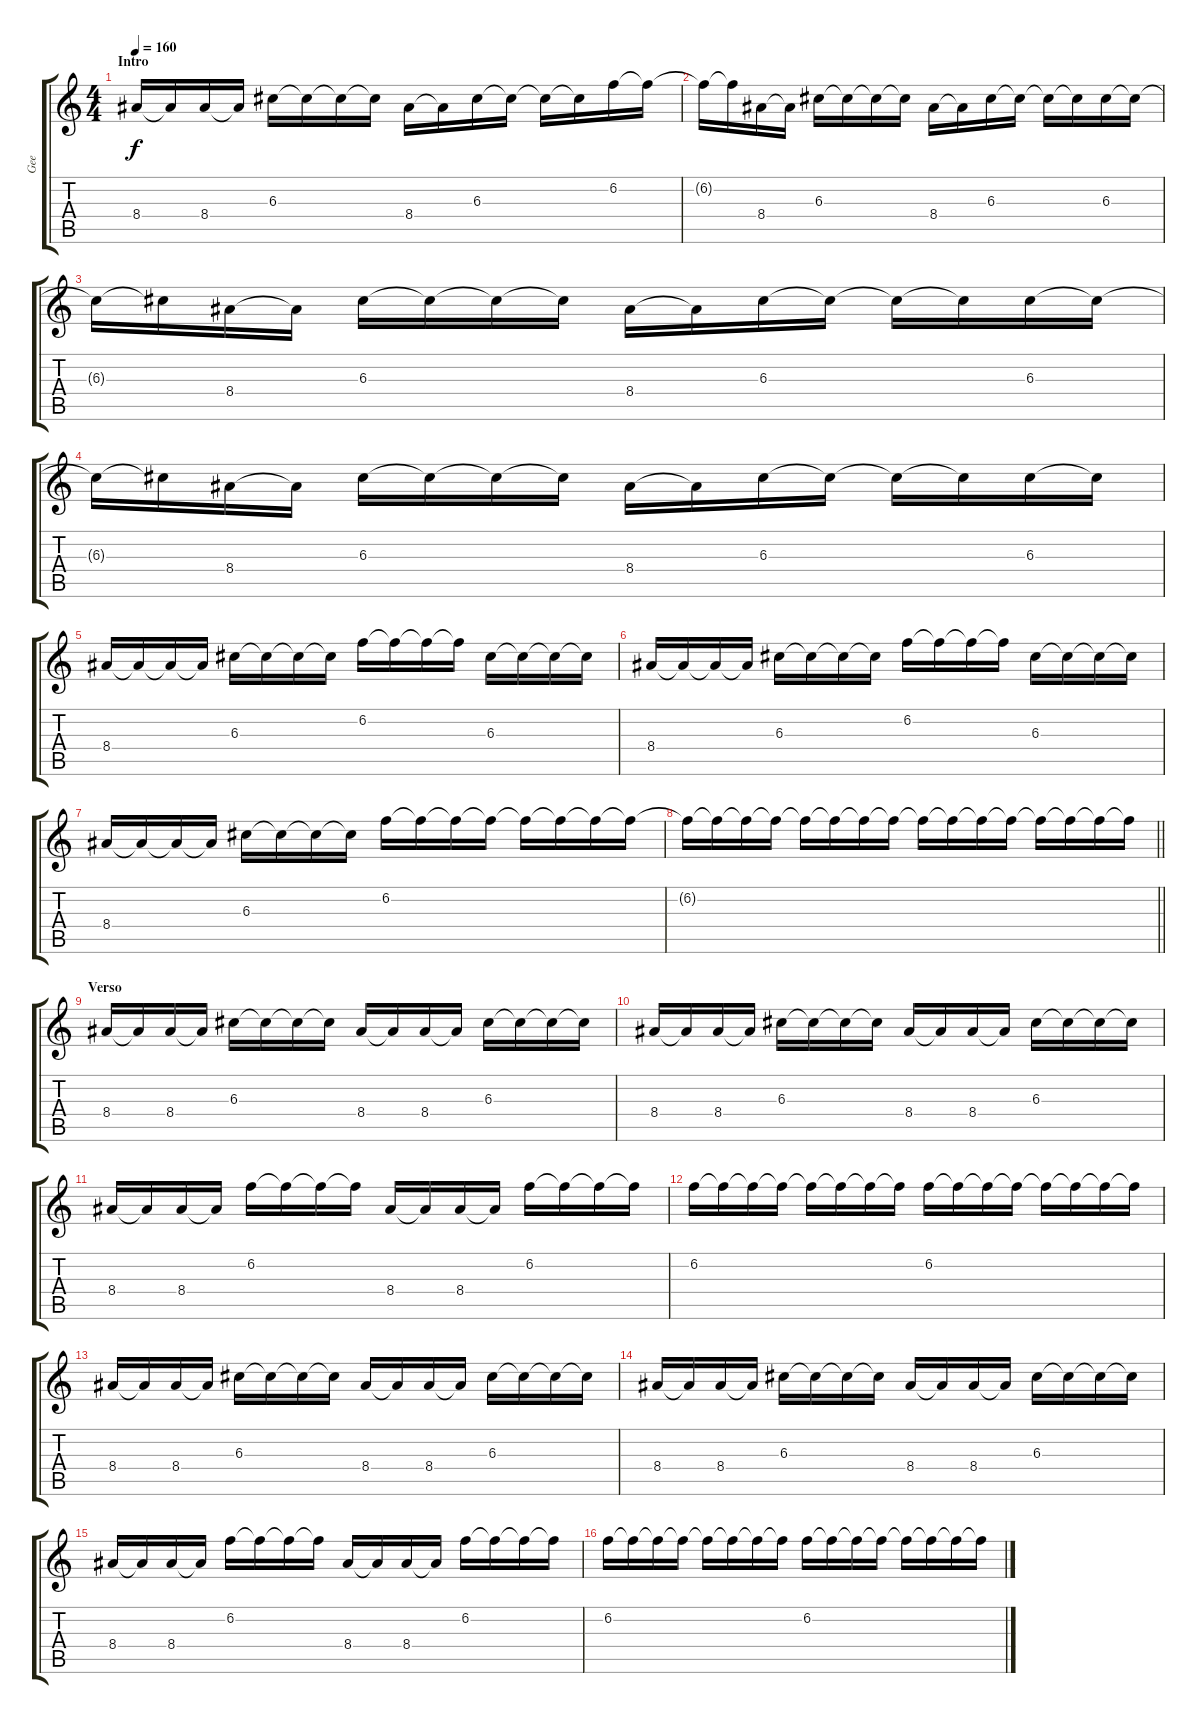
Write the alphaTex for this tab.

\track ("Gee" "Gee") {instrument electricguitarjazz}
\staff {score tabs}
\tuning (E4 B3 G3 D3 A2 E2) {hide}
\ts (4 4)
\section ("" "Intro")
\tempo 160
\clef g2
\ks c
8.4.16{dy f} 8.4{t}.16 8.4.16 8.4{t}.16 6.3.16 6.3{t}.16 6.3{t}.16 6.3{t}.16 8.4.16 8.4{t}.16 6.3.16 6.3{t}.16 6.3{t}.16 6.3{t}.16 6.2.16 6.2{t}.16 |
6.2{t}.16 6.2{t}.16 8.4.16 8.4{t}.16 6.3.16 6.3{t}.16 6.3{t}.16 6.3{t}.16 8.4.16 8.4{t}.16 6.3.16 6.3{t}.16 6.3{t}.16 6.3{t}.16 6.3.16 6.3{t}.16 |
6.3{t}.16 6.3{t}.16 8.4.16 8.4{t}.16 6.3.16 6.3{t}.16 6.3{t}.16 6.3{t}.16 8.4.16 8.4{t}.16 6.3.16 6.3{t}.16 6.3{t}.16 6.3{t}.16 6.3.16 6.3{t}.16 |
6.3{t}.16 6.3{t}.16 8.4.16 8.4{t}.16 6.3.16 6.3{t}.16 6.3{t}.16 6.3{t}.16 8.4.16 8.4{t}.16 6.3.16 6.3{t}.16 6.3{t}.16 6.3{t}.16 6.3.16 6.3{t}.16 |
8.4.16 8.4{t}.16 8.4{t}.16 8.4{t}.16 6.3.16 6.3{t}.16 6.3{t}.16 6.3{t}.16 6.2.16 6.2{t}.16 6.2{t}.16 6.2{t}.16 6.3.16 6.3{t}.16 6.3{t}.16 6.3{t}.16 |
8.4.16 8.4{t}.16 8.4{t}.16 8.4{t}.16 6.3.16 6.3{t}.16 6.3{t}.16 6.3{t}.16 6.2.16 6.2{t}.16 6.2{t}.16 6.2{t}.16 6.3.16 6.3{t}.16 6.3{t}.16 6.3{t}.16 |
8.4.16 8.4{t}.16 8.4{t}.16 8.4{t}.16 6.3.16 6.3{t}.16 6.3{t}.16 6.3{t}.16 6.2.16 6.2{t}.16 6.2{t}.16 6.2{t}.16 6.2{t}.16 6.2{t}.16 6.2{t}.16 6.2{t}.16 |
\barLineRight lightlight
6.2{t}.16 6.2{t}.16 6.2{t}.16 6.2{t}.16 6.2{t}.16 6.2{t}.16 6.2{t}.16 6.2{t}.16 6.2{t}.16 6.2{t}.16 6.2{t}.16 6.2{t}.16 6.2{t}.16 6.2{t}.16 6.2{t}.16 6.2{t}.16 |
\section ("" "Verso")
8.4.16 8.4{t}.16 8.4.16 8.4{t}.16 6.3.16 6.3{t}.16 6.3{t}.16 6.3{t}.16 8.4.16 8.4{t}.16 8.4.16 8.4{t}.16 6.3.16 6.3{t}.16 6.3{t}.16 6.3{t}.16 |
8.4.16 8.4{t}.16 8.4.16 8.4{t}.16 6.3.16 6.3{t}.16 6.3{t}.16 6.3{t}.16 8.4.16 8.4{t}.16 8.4.16 8.4{t}.16 6.3.16 6.3{t}.16 6.3{t}.16 6.3{t}.16 |
8.4.16 8.4{t}.16 8.4.16 8.4{t}.16 6.2.16 6.2{t}.16 6.2{t}.16 6.2{t}.16 8.4.16 8.4{t}.16 8.4.16 8.4{t}.16 6.2.16 6.2{t}.16 6.2{t}.16 6.2{t}.16 |
6.2.16 6.2{t}.16 6.2{t}.16 6.2{t}.16 6.2{t}.16 6.2{t}.16 6.2{t}.16 6.2{t}.16 6.2.16 6.2{t}.16 6.2{t}.16 6.2{t}.16 6.2{t}.16 6.2{t}.16 6.2{t}.16 6.2{t}.16 |
8.4.16 8.4{t}.16 8.4.16 8.4{t}.16 6.3.16 6.3{t}.16 6.3{t}.16 6.3{t}.16 8.4.16 8.4{t}.16 8.4.16 8.4{t}.16 6.3.16 6.3{t}.16 6.3{t}.16 6.3{t}.16 |
8.4.16 8.4{t}.16 8.4.16 8.4{t}.16 6.3.16 6.3{t}.16 6.3{t}.16 6.3{t}.16 8.4.16 8.4{t}.16 8.4.16 8.4{t}.16 6.3.16 6.3{t}.16 6.3{t}.16 6.3{t}.16 |
8.4.16 8.4{t}.16 8.4.16 8.4{t}.16 6.2.16 6.2{t}.16 6.2{t}.16 6.2{t}.16 8.4.16 8.4{t}.16 8.4.16 8.4{t}.16 6.2.16 6.2{t}.16 6.2{t}.16 6.2{t}.16 |
6.2.16 6.2{t}.16 6.2{t}.16 6.2{t}.16 6.2{t}.16 6.2{t}.16 6.2{t}.16 6.2{t}.16 6.2.16 6.2{t}.16 6.2{t}.16 6.2{t}.16 6.2{t}.16 6.2{t}.16 6.2{t}.16 6.2{t}.16
